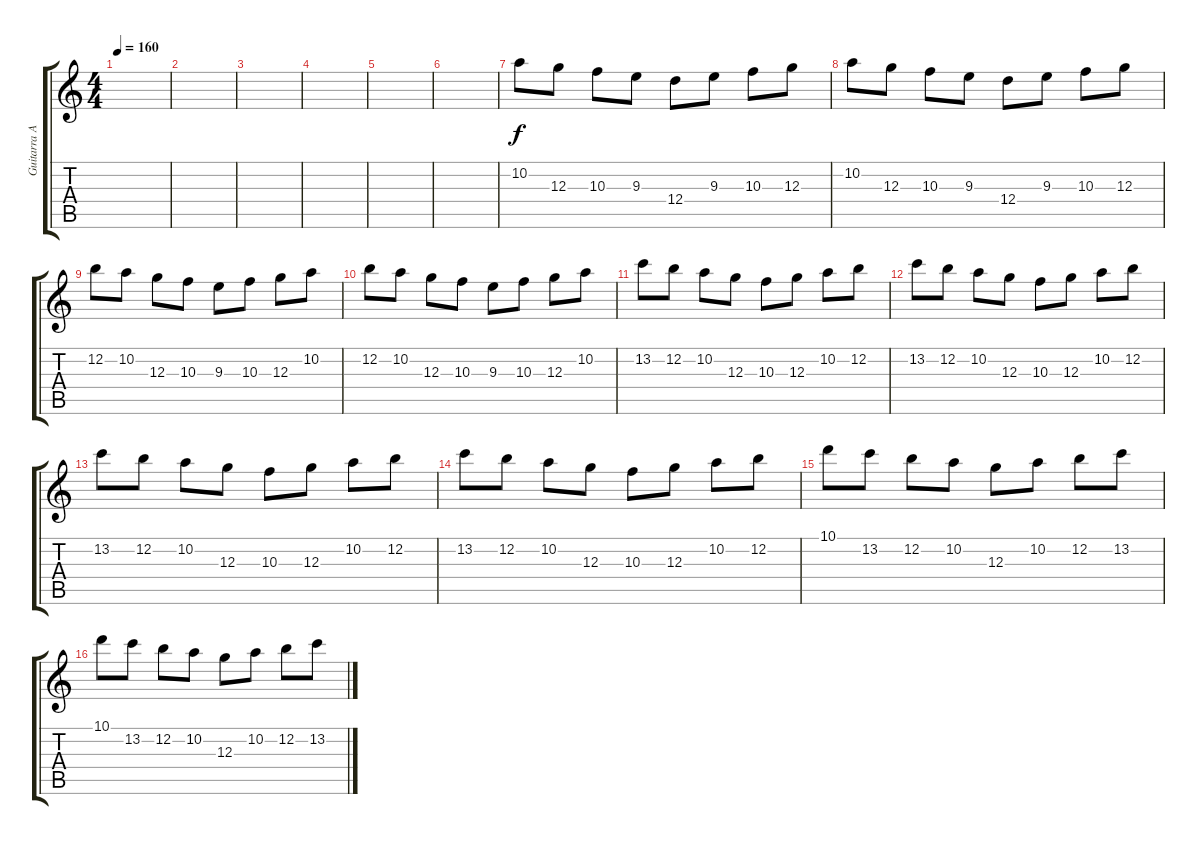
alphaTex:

\track ("Guitarra Adicional" "Guitarra A") {instrument overdrivenguitar}
\staff {score tabs}
\tuning (E4 B3 G3 D3 A2 E2) {hide}
\ts (4 4)
\tempo 160
\clef g2
\ks c
|
|
|
|
|
|
10.2.8 12.3.8 10.3.8 9.3.8 12.4.8 9.3.8 10.3.8 12.3.8 |
10.2.8 12.3.8 10.3.8 9.3.8 12.4.8 9.3.8 10.3.8 12.3.8 |
12.2.8 10.2.8 12.3.8 10.3.8 9.3.8 10.3.8 12.3.8 10.2.8 |
12.2.8 10.2.8 12.3.8 10.3.8 9.3.8 10.3.8 12.3.8 10.2.8 |
13.2.8 12.2.8 10.2.8 12.3.8 10.3.8 12.3.8 10.2.8 12.2.8 |
13.2.8 12.2.8 10.2.8 12.3.8 10.3.8 12.3.8 10.2.8 12.2.8 |
13.2.8 12.2.8 10.2.8 12.3.8 10.3.8 12.3.8 10.2.8 12.2.8 |
13.2.8 12.2.8 10.2.8 12.3.8 10.3.8 12.3.8 10.2.8 12.2.8 |
10.1.8 13.2.8 12.2.8 10.2.8 12.3.8 10.2.8 12.2.8 13.2.8 |
10.1.8 13.2.8 12.2.8 10.2.8 12.3.8 10.2.8 12.2.8 13.2.8
